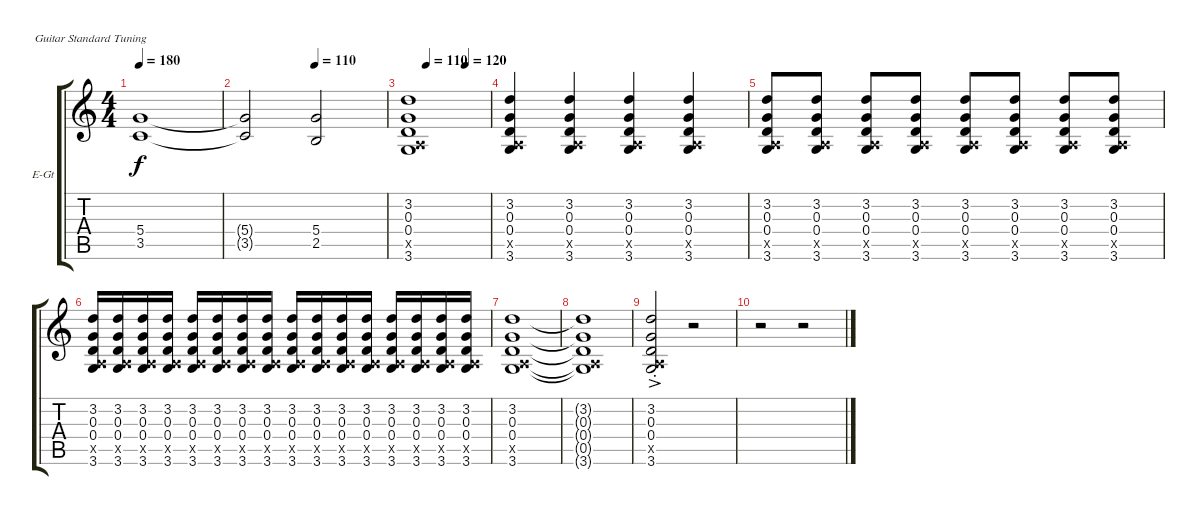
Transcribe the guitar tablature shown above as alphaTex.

\bracketExtendMode groupsimilarinstruments
\firstSystemTrackNameOrientation horizontal
\otherSystemsTrackNameOrientation horizontal
\track ("Adrian Smith" "E-Gt") {instrument overdrivenguitar}
\staff {score tabs}
\tuning (E4 B3 G3 D3 A2 E2)
\ts (4 4)
\tempo 180
\clef g2
\ks c
(5.4 3.5).1{dy f} |
\tempo (110 0.5)
(5.4{t} 3.5{t}).2 (5.4 2.5).2 |
\tempo (110 0.1875)
\tempo (120 0.6875)
(3.2 0.3 0.4 0.5{x} 3.6).1 |
(3.2 0.3 0.4 0.5{x} 3.6).4 (3.2 0.3 0.4 0.5{x} 3.6).4 (3.2 0.3 0.4 0.5{x} 3.6).4 (3.2 0.3 0.4 0.5{x} 3.6).4 |
(3.2 0.3 0.4 0.5{x} 3.6).8 (3.2 0.3 0.4 0.5{x} 3.6).8 (3.2 0.3 0.4 0.5{x} 3.6).8 (3.2 0.3 0.4 0.5{x} 3.6).8 (3.2 0.3 0.4 0.5{x} 3.6).8 (3.2 0.3 0.4 0.5{x} 3.6).8 (3.2 0.3 0.4 0.5{x} 3.6).8 (3.2 0.3 0.4 0.5{x} 3.6).8 |
(3.2 0.3 0.4 0.5{x} 3.6).16 (3.2 0.3 0.4 0.5{x} 3.6).16 (3.2 0.3 0.4 0.5{x} 3.6).16 (3.2 0.3 0.4 0.5{x} 3.6).16 (3.2 0.3 0.4 0.5{x} 3.6).16 (3.2 0.3 0.4 0.5{x} 3.6).16 (3.2 0.3 0.4 0.5{x} 3.6).16 (3.2 0.3 0.4 0.5{x} 3.6).16 (3.2 0.3 0.4 0.5{x} 3.6).16 (3.2 0.3 0.4 0.5{x} 3.6).16 (3.2 0.3 0.4 0.5{x} 3.6).16 (3.2 0.3 0.4 0.5{x} 3.6).16 (3.2 0.3 0.4 0.5{x} 3.6).16 (3.2 0.3 0.4 0.5{x} 3.6).16 (3.2 0.3 0.4 0.5{x} 3.6).16 (3.2 0.3 0.4 0.5{x} 3.6).16 |
(3.2 0.3 0.4 0.5{x} 3.6).1 |
(3.2{t} 0.3{t} 0.4{t} 0.5{x t} 3.6{t}).1 |
(3.2{ac st} 0.3{ac st} 0.4{ac st} 0.5{ac x} 3.6{ac st}).2 r.2 |
r.2 r.2
